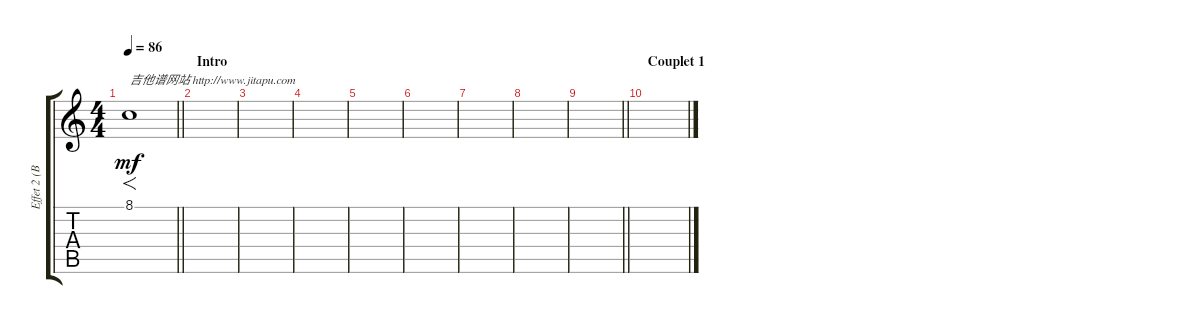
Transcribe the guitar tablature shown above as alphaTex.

\track ("Effet 2 (Bruits Couplets et Guitare)" "Effet 2 (B") {instrument lead1square}
\staff {score tabs}
\tuning (E4 B3 G3 D3 A2 E2) {hide}
\ts (4 4)
\tempo 86
\clef g2
\barLineRight lightlight
\ks c
8.1.1{f txt "吉他谱网站 http://www.jitapu.com" dy mf instrument lead1square} |
\section ("" "Intro")
|
|
|
|
|
|
|
\barLineRight lightlight
|
\section ("" "Couplet 1")
